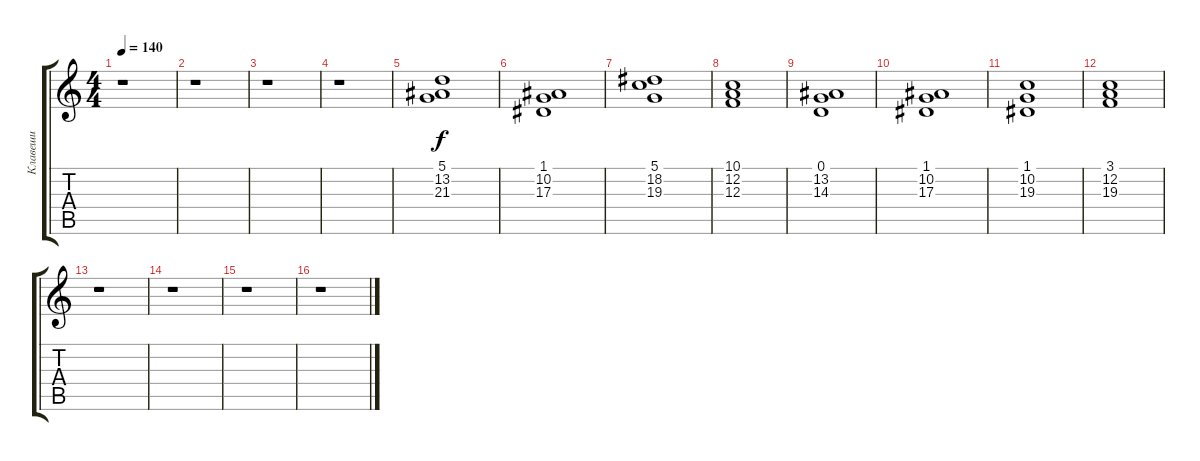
\track ("Клавеши " "Клавеши ") {instrument choiraahs}
\staff {score tabs}
\tuning (D4 A3 F3 C3 G2 D2) {hide}
\ts (4 4)
\tempo 140
\clef g2
\ks c
r.1{dy f} |
r.1 |
r.1 |
r.1 |
(5.1 13.2 21.3).1 |
(1.1 10.2 17.3).1 |
(5.1 18.2 19.3).1 |
(10.1 12.2 12.3).1 |
(0.1 13.2 14.3).1 |
(1.1 10.2 17.3).1 |
(1.1 10.2 19.3).1 |
(3.1 12.2 19.3).1 |
r.1 |
r.1 |
r.1 |
r.1
